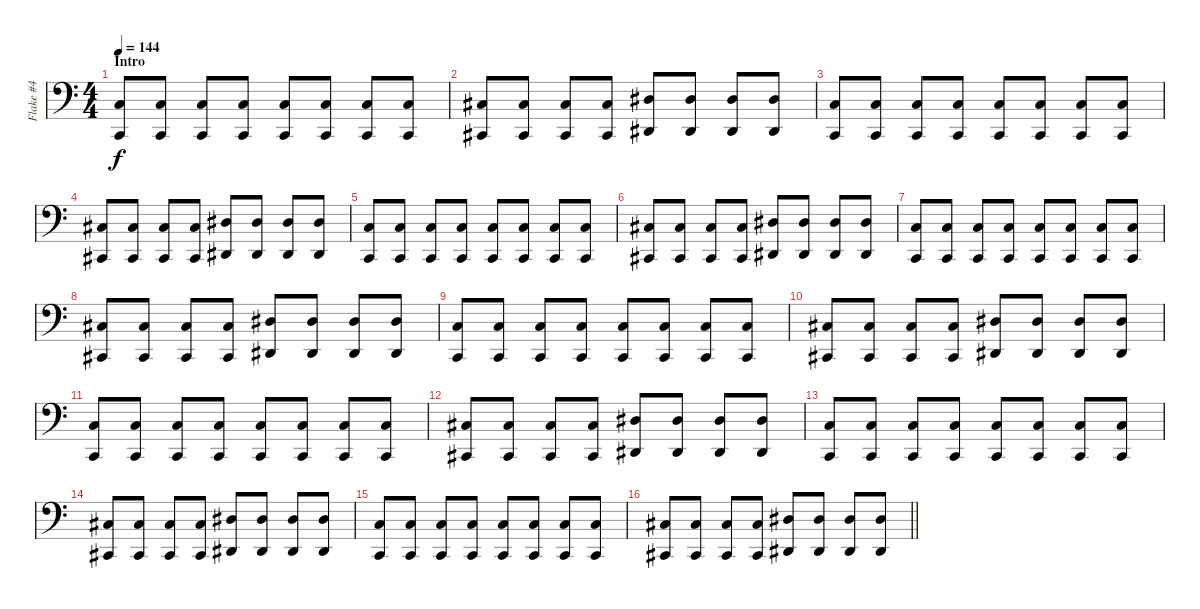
\track ("Flake #4" "Flake #4") {instrument synthbass2}
\staff {score}
\tuning (G2 D2 A1 E1 B0) {hide}
\ts (4 4)
\section ("" "Intro")
\tempo 144
\clef f4
\ks c
(3.3 1.5).8{dy f volume 16 instrument synthbass1} (3.3 1.5).8 (3.3 1.5).8 (3.3 1.5).8 (3.3 1.5).8 (3.3 1.5).8 (3.3 1.5).8 (3.3 1.5).8 |
(4.3 2.5).8 (4.3 2.5).8 (4.3 2.5).8 (4.3 2.5).8 (6.3 4.5).8 (6.3 4.5).8 (6.3 4.5).8 (6.3 4.5).8 |
(3.3 1.5).8 (3.3 1.5).8 (3.3 1.5).8 (3.3 1.5).8 (3.3 1.5).8 (3.3 1.5).8 (3.3 1.5).8 (3.3 1.5).8 |
(4.3 2.5).8 (4.3 2.5).8 (4.3 2.5).8 (4.3 2.5).8 (6.3 4.5).8 (6.3 4.5).8 (6.3 4.5).8 (6.3 4.5).8 |
(3.3 1.5).8 (3.3 1.5).8 (3.3 1.5).8 (3.3 1.5).8 (3.3 1.5).8 (3.3 1.5).8 (3.3 1.5).8 (3.3 1.5).8 |
(4.3 2.5).8 (4.3 2.5).8 (4.3 2.5).8 (4.3 2.5).8 (6.3 4.5).8 (6.3 4.5).8 (6.3 4.5).8 (6.3 4.5).8 |
(3.3 1.5).8 (3.3 1.5).8 (3.3 1.5).8 (3.3 1.5).8 (3.3 1.5).8 (3.3 1.5).8 (3.3 1.5).8 (3.3 1.5).8 |
(4.3 2.5).8 (4.3 2.5).8 (4.3 2.5).8 (4.3 2.5).8 (6.3 4.5).8 (6.3 4.5).8 (6.3 4.5).8 (6.3 4.5).8 |
(3.3 1.5).8 (3.3 1.5).8 (3.3 1.5).8 (3.3 1.5).8 (3.3 1.5).8 (3.3 1.5).8 (3.3 1.5).8 (3.3 1.5).8 |
(4.3 2.5).8 (4.3 2.5).8 (4.3 2.5).8 (4.3 2.5).8 (6.3 4.5).8 (6.3 4.5).8 (6.3 4.5).8 (6.3 4.5).8 |
(3.3 1.5).8 (3.3 1.5).8 (3.3 1.5).8 (3.3 1.5).8 (3.3 1.5).8 (3.3 1.5).8 (3.3 1.5).8 (3.3 1.5).8 |
(4.3 2.5).8 (4.3 2.5).8 (4.3 2.5).8 (4.3 2.5).8 (6.3 4.5).8 (6.3 4.5).8 (6.3 4.5).8 (6.3 4.5).8 |
(3.3 1.5).8 (3.3 1.5).8 (3.3 1.5).8 (3.3 1.5).8 (3.3 1.5).8 (3.3 1.5).8 (3.3 1.5).8 (3.3 1.5).8 |
(4.3 2.5).8 (4.3 2.5).8 (4.3 2.5).8 (4.3 2.5).8 (6.3 4.5).8 (6.3 4.5).8 (6.3 4.5).8 (6.3 4.5).8 |
(3.3 1.5).8 (3.3 1.5).8 (3.3 1.5).8 (3.3 1.5).8 (3.3 1.5).8 (3.3 1.5).8 (3.3 1.5).8 (3.3 1.5).8 |
\barLineRight lightlight
(4.3 2.5).8 (4.3 2.5).8 (4.3 2.5).8 (4.3 2.5).8 (6.3 4.5).8 (6.3 4.5).8 (6.3 4.5).8 (6.3 4.5).8
